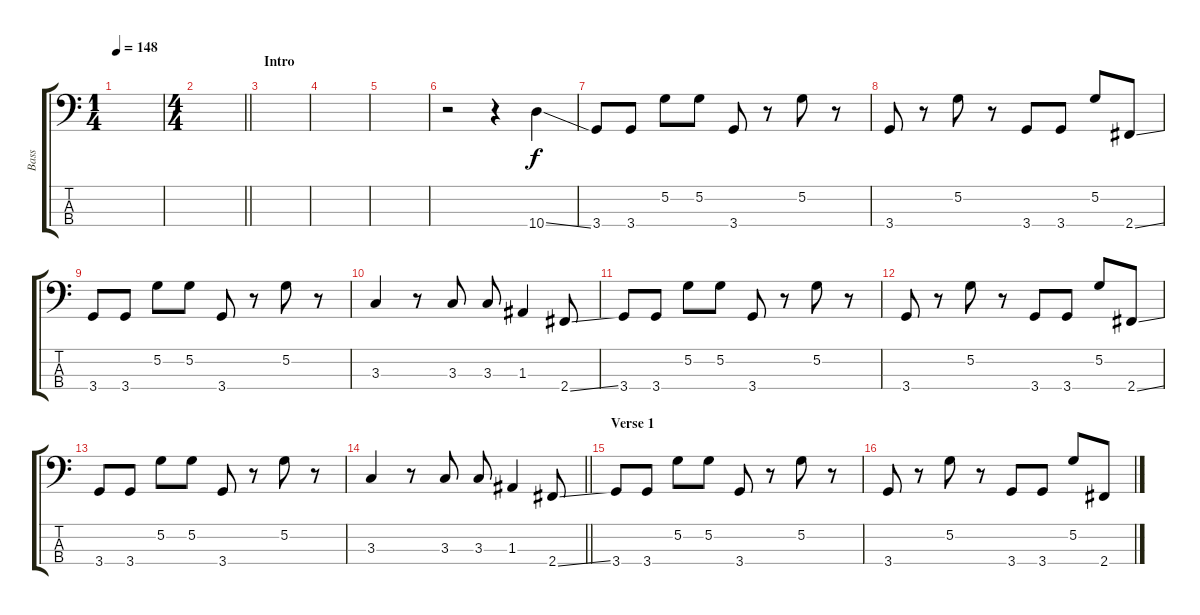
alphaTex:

\track ("Bass" "Bass") {instrument electricbassfinger}
\staff {score tabs}
\tuning (G2 D2 A1 E1) {hide}
\ts (1 4)
\tempo 148
\clef f4
\ks c
|
\ts (4 4)
\barLineRight lightlight
|
\section ("" "Intro")
|
|
|
r.2 r.4 10.4{ss}.4 |
3.4.8 3.4.8 5.2.8 5.2.8 3.4.8 r.8 5.2.8 r.8 |
3.4.8 r.8 5.2.8 r.8 3.4.8 3.4.8 5.2.8 2.4{ss}.8 |
3.4.8 3.4.8 5.2.8 5.2.8 3.4.8 r.8 5.2.8 r.8 |
3.3.4 r.8 3.3.8 3.3.8 1.3.4 2.4{ss}.8 |
3.4.8 3.4.8 5.2.8 5.2.8 3.4.8 r.8 5.2.8 r.8 |
3.4.8 r.8 5.2.8 r.8 3.4.8 3.4.8 5.2.8 2.4{ss}.8 |
3.4.8 3.4.8 5.2.8 5.2.8 3.4.8 r.8 5.2.8 r.8 |
\barLineRight lightlight
3.3.4 r.8 3.3.8 3.3.8 1.3.4 2.4{ss}.8 |
\section ("" "Verse 1")
3.4.8 3.4.8 5.2.8 5.2.8 3.4.8 r.8 5.2.8 r.8 |
3.4.8 r.8 5.2.8 r.8 3.4.8 3.4.8 5.2.8 2.4{ss}.8
